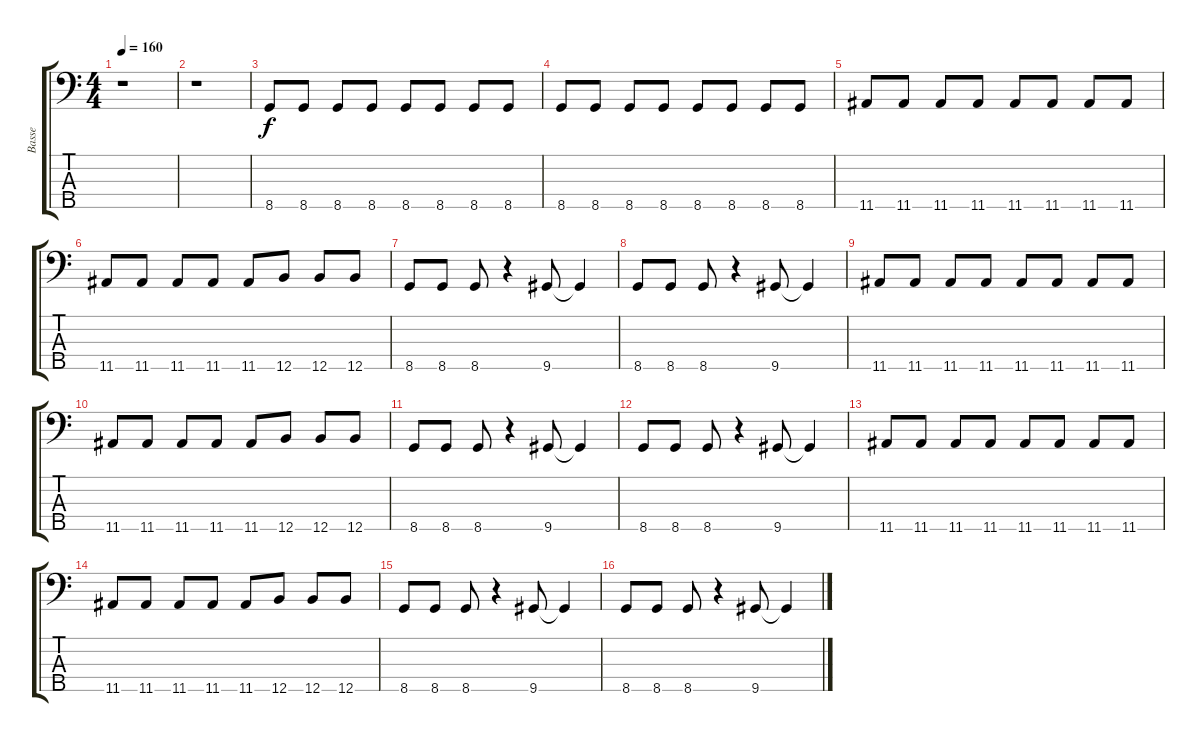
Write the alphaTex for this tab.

\track ("Basse" "Basse") {instrument electricbasspick}
\staff {score tabs}
\tuning (G2 D2 A1 E1 B0) {hide}
\ts (4 4)
\tempo 160
\clef f4
\ks c
r.1{dy f} |
r.1 |
8.5.8 8.5.8 8.5.8 8.5.8 8.5.8 8.5.8 8.5.8 8.5.8 |
8.5.8 8.5.8 8.5.8 8.5.8 8.5.8 8.5.8 8.5.8 8.5.8 |
\section ("" "")
11.5.8 11.5.8 11.5.8 11.5.8 11.5.8 11.5.8 11.5.8 11.5.8 |
11.5.8 11.5.8 11.5.8 11.5.8 11.5.8 12.5.8 12.5.8 12.5.8 |
8.5.8 8.5.8 8.5.8 r.4 9.5.8 9.5{t}.4 |
8.5.8 8.5.8 8.5.8 r.4 9.5.8 9.5{t}.4 |
11.5.8 11.5.8 11.5.8 11.5.8 11.5.8 11.5.8 11.5.8 11.5.8 |
11.5.8 11.5.8 11.5.8 11.5.8 11.5.8 12.5.8 12.5.8 12.5.8 |
8.5.8 8.5.8 8.5.8 r.4 9.5.8 9.5{t}.4 |
8.5.8 8.5.8 8.5.8 r.4 9.5.8 9.5{t}.4 |
11.5.8 11.5.8 11.5.8 11.5.8 11.5.8 11.5.8 11.5.8 11.5.8 |
11.5.8 11.5.8 11.5.8 11.5.8 11.5.8 12.5.8 12.5.8 12.5.8 |
8.5.8 8.5.8 8.5.8 r.4 9.5.8 9.5{t}.4 |
8.5.8 8.5.8 8.5.8 r.4 9.5.8 9.5{t}.4
